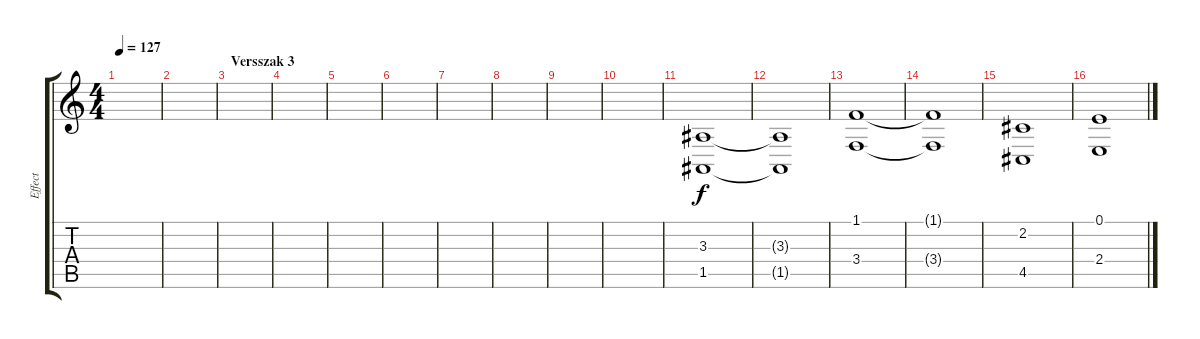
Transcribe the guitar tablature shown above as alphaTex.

\track ("Effect" "Effect") {instrument taikodrum}
\staff {score tabs}
\tuning (E4 B3 G3 D3 A2 E2) {hide}
\ts (4 4)
\tempo 127
\clef g2
\ks c
|
|
\section ("" "Versszak 3")
|
|
|
|
|
|
|
|
(3.3 1.5).1{volume 12 instrument brasssection} |
(3.3{t} 1.5{t}).1 |
(1.1 3.4).1 |
(1.1{t} 3.4{t}).1 |
(2.2 4.5).1 |
(0.1 2.4).1
